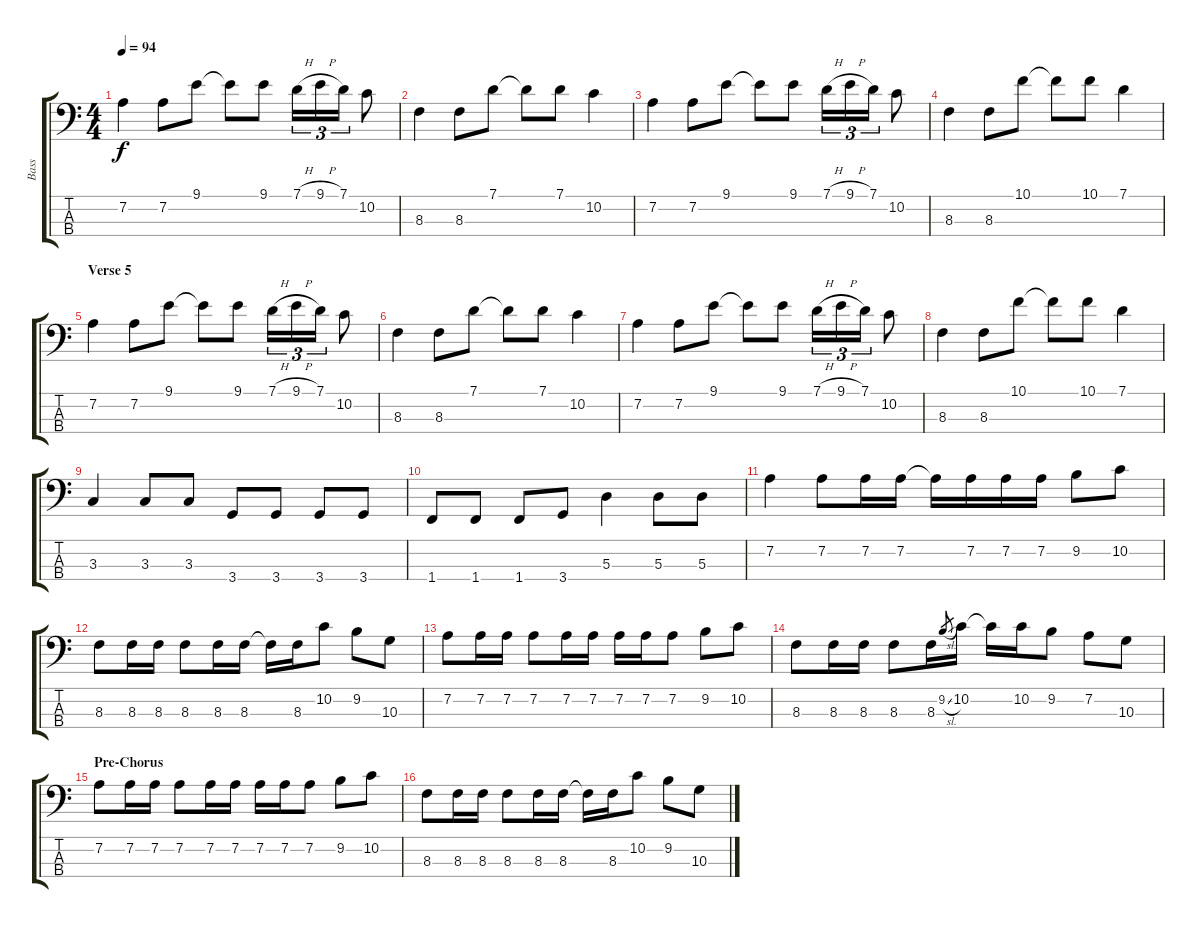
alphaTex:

\track ("Bass" "Bass") {instrument electricbassfinger}
\staff {score tabs}
\tuning (G2 D2 A1 E1) {hide}
\ts (4 4)
\tempo 94
\clef f4
\ks c
7.2.4{dy f} 7.2.8 9.1.8 9.1{t}.8 9.1.8 7.1{h}.16{tu (3 2)} 9.1{h}.16{tu (3 2)} 7.1.16{tu (3 2)} 10.2.8 |
8.3.4 8.3.8 7.1.8 7.1{t}.8 7.1.8 10.2.4 |
7.2.4 7.2.8 9.1.8 9.1{t}.8 9.1.8 7.1{h}.16{tu (3 2)} 9.1{h}.16{tu (3 2)} 7.1.16{tu (3 2)} 10.2.8 |
8.3.4 8.3.8 10.1.8 10.1{t}.8 10.1.8 7.1.4 |
\section ("" "Verse 5")
7.2.4 7.2.8 9.1.8 9.1{t}.8 9.1.8 7.1{h}.16{tu (3 2)} 9.1{h}.16{tu (3 2)} 7.1.16{tu (3 2)} 10.2.8 |
8.3.4 8.3.8 7.1.8 7.1{t}.8 7.1.8 10.2.4 |
7.2.4 7.2.8 9.1.8 9.1{t}.8 9.1.8 7.1{h}.16{tu (3 2)} 9.1{h}.16{tu (3 2)} 7.1.16{tu (3 2)} 10.2.8 |
8.3.4 8.3.8 10.1.8 10.1{t}.8 10.1.8 7.1.4 |
3.3.4 3.3.8 3.3.8 3.4.8 3.4.8 3.4.8 3.4.8 |
1.4.8 1.4.8 1.4.8 3.4.8 5.3.4 5.3.8 5.3.8 |
7.2.4 7.2.8 7.2.16 7.2.16 7.2{t}.16 7.2.16 7.2.16 7.2.16 9.2.8 10.2.8 |
8.3.8 8.3.16 8.3.16 8.3.8 8.3.16 8.3.16 8.3{t}.16 8.3.16 10.2.8 9.2.8 10.3.8 |
7.2.8 7.2.16 7.2.16 7.2.8 7.2.16 7.2.16 7.2.16 7.2.16 7.2.8 9.2.8 10.2.8 |
8.3.8 8.3.16 8.3.16 8.3.8 8.3.16 9.2{sl}.8{gr} 10.2.16 10.2{t}.16 10.2.16 9.2.8 7.2.8 10.3.8 |
\section ("" "Pre-Chorus")
7.2.8 7.2.16 7.2.16 7.2.8 7.2.16 7.2.16 7.2.16 7.2.16 7.2.8 9.2.8 10.2.8 |
8.3.8 8.3.16 8.3.16 8.3.8 8.3.16 8.3.16 8.3{t}.16 8.3.16 10.2.8 9.2.8 10.3.8
